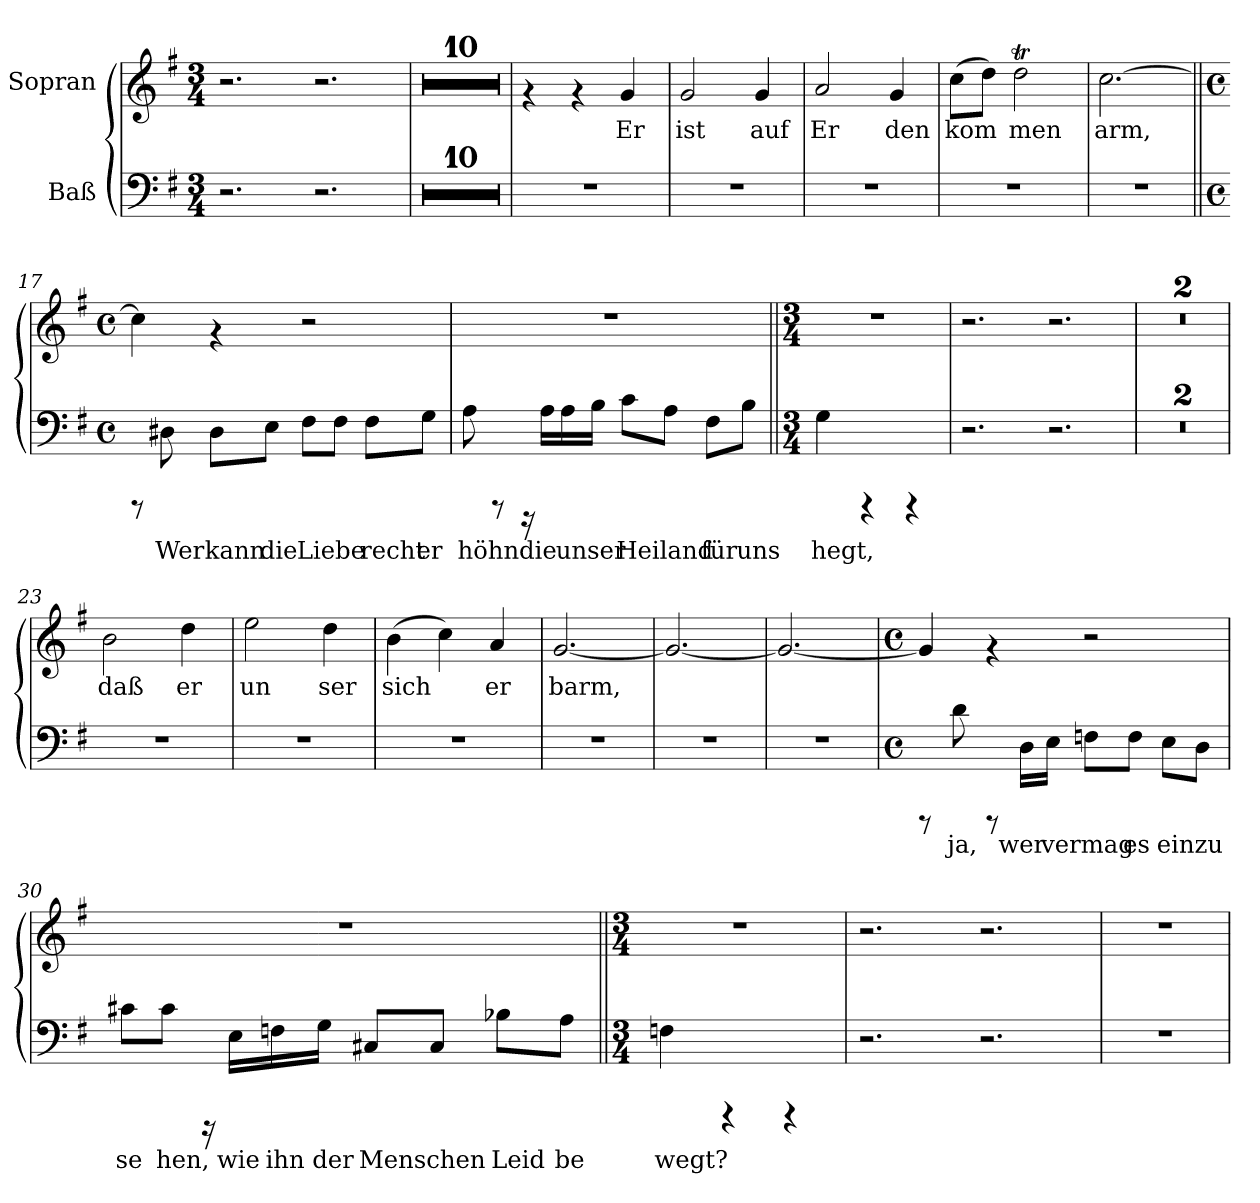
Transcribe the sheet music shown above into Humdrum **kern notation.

**kern	**text	**kern	**text
*part2	*part2	*part1	*part1
*staff2	*staff2	*staff1	*staff1
*I"Baß	*	*I"Sopran	*
!!LO:PB:g=z
*stria5	*	*stria5	*
*clefF4	*	*clefG2	*
*k[f#]	*	*k[f#]	*
*G:	*	*G:	*
*M3/4	*	*M3/4	*
=1	=1	=1	=1
2.r	.	2.r	.
2.r	.	2.r	.
=2	=2	=2	=2
2.r	.	2.r	.
=3	=3	=3	=3
2.r	.	2.r	.
=4	=4	=4	=4
2.r	.	2.r	.
=5	=5	=5	=5
2.r	.	2.r	.
=6	=6	=6	=6
2.r	.	2.r	.
=7	=7	=7	=7
2.r	.	2.r	.
=8	=8	=8	=8
2.r	.	2.r	.
=9	=9	=9	=9
2.r	.	2.r	.
=10	=10	=10	=10
2.r	.	2.r	.
=11	=11	=11	=11
2.r	.	2.r	.
=12	=12	=12	=12
2.r	.	4rf	.
.	.	4rf	.
!	!	!	!LO:LY:b:cj
.	.	4g/	Er
=13	=13	=13	=13
!	!	!	!LO:LY:b:cj
2.r	.	2g/	ist
!	!	!	!LO:LY:b:cj
.	.	4g/	auf
=14	=14	=14	=14
!	!	!	!LO:LY:b:cj
2.r	.	2a/	Er
!	!	!	!LO:LY:b:cj
.	.	4g/	den
=15	=15	=15	=15
!	!	!	!LO:LY:b:cj
2.r	.	(>8cc\L	kom
!	!	!	!LO:LY:b:cj
.	.	8dd\J)	.
!	!	!	!LO:LY:b:cj
.	.	2ddT\	men
=16	=16	=16	=16
!	!	!	!LO:LY:b:cj
2.r	.	[>2.cc\	arm,
=17||	=17||	=17||	=17||
*M4/4	*	*M4/4	*
*met(c)	*	*met(c)	*
!	!	!	!LO:LY:b:cj
8rCCC	.	4cc\]	.
!	!LO:LY:b:cj	!	!
8D#X\	Wer	.	.
!	!LO:LY:b:cj	!	!
8D#\L	kann	4rf	.
!	!LO:LY:b:cj	!	!
8E\J	die	.	.
!	!LO:LY:b:cj	!	!
8F#\L	Liebe	2r	.
!	!LO:LY:b:cj	!	!
8F#\J	.	.	.
!	!LO:LY:b:cj	!	!
8F#\L	recht	.	.
!	!LO:LY:b:cj	!	!
8G\J	er	.	.
!!LO:LB:g=z
=18	=18	=18	=18
!	!LO:LY:b:cj	!	!
8A\	höhn	1r	.
8rCCC	.	.	.
16rBBBB	.	.	.
!	!LO:LY:b:cj	!	!
16A\LL	die	.	.
!	!LO:LY:b:cj	!	!
16A\	unser	.	.
!	!LO:LY:b:cj	!	!
16B\JJ	.	.	.
!	!LO:LY:b:cj	!	!
8c\L	Heiland	.	.
!	!LO:LY:b:cj	!	!
8A\J	.	.	.
!	!LO:LY:b:cj	!	!
8F#\L	für	.	.
!	!LO:LY:b:cj	!	!
8B\J	uns	.	.
=19||	=19||	=19||	=19||
*M3/4	*	*M3/4	*
!	!LO:LY:b:cj	!	!
4G\	hegt,	2.r	.
4rCCC	.	.	.
4rCCC	.	.	.
=20	=20	=20	=20
2.r	.	2.r	.
2.r	.	2.r	.
=21	=21	=21	=21
2.r	.	2.r	.
=22	=22	=22	=22
2.r	.	2.r	.
=23	=23	=23	=23
!	!	!	!LO:LY:b:cj
2.r	.	2b\	daß
!	!	!	!LO:LY:b:cj
.	.	4dd\	er
=24	=24	=24	=24
!	!	!	!LO:LY:b:cj
2.r	.	2ee\	un
!	!	!	!LO:LY:b:cj
.	.	4dd\	ser
=25	=25	=25	=25
!	!	!	!LO:LY:b:cj
2.r	.	(>4b\	sich
!	!	!	!LO:LY:b:cj
.	.	4cc\)	.
!	!	!	!LO:LY:b:cj
.	.	4a/	er
=26	=26	=26	=26
!	!	!	!LO:LY:b:cj
2.r	.	[<2.g/	barm,
=27	=27	=27	=27
!	!	!	!LO:LY:b:cj
2.r	.	2.g/_<	.
=28	=28	=28	=28
!	!	!	!LO:LY:b:cj
2.r	.	2.g/_<	.
!!LO:LB:g=z
=29	=29	=29	=29
*M4/4	*	*M4/4	*
*met(c)	*	*met(c)	*
!	!	!	!LO:LY:b:cj
8rCCC	.	4g/]	.
!	!LO:LY:b:cj	!	!
8d\	ja,	.	.
8rCCC	.	4rf	.
!	!LO:LY:b:cj	!	!
16D\LL	wer	.	.
!	!LO:LY:b:cj	!	!
16E\JJ	vermag	.	.
!	!LO:LY:b:cj	!	!
8Fn\L	.	2r	.
!	!LO:LY:b:cj	!	!
8F\J	es	.	.
!	!LO:LY:b:cj	!	!
8E\L	einzu	.	.
!	!LO:LY:b:cj	!	!
8D\J	.	.	.
=30	=30	=30	=30
!	!LO:LY:b:cj	!	!
8c#X\L	se	1r	.
!	!LO:LY:b:cj	!	!
8c#\J	hen,	.	.
16rBBBB	.	.	.
!	!LO:LY:b:cj	!	!
16E\LL	wie	.	.
!	!LO:LY:b:cj	!	!
16Fn\	ihn	.	.
!	!LO:LY:b:cj	!	!
16G\JJ	der	.	.
!	!LO:LY:b:cj	!	!
8C#X/L	Menschen	.	.
!	!LO:LY:b:cj	!	!
8C#/J	.	.	.
!	!LO:LY:b:cj	!	!
8B-X\L	Leid	.	.
!	!LO:LY:b:cj	!	!
8A\J	be	.	.
=31||	=31||	=31||	=31||
*M3/4	*	*M3/4	*
!	!LO:LY:b:cj	!	!
4Fn\	wegt?	2.r	.
4rCCC	.	.	.
4rCCC	.	.	.
=32	=32	=32	=32
2.r	.	2.r	.
2.r	.	2.r	.
=33	=33	=33	=33
2.r	.	2.r	.
=	=	=	=
*-	*-	*-	*-
